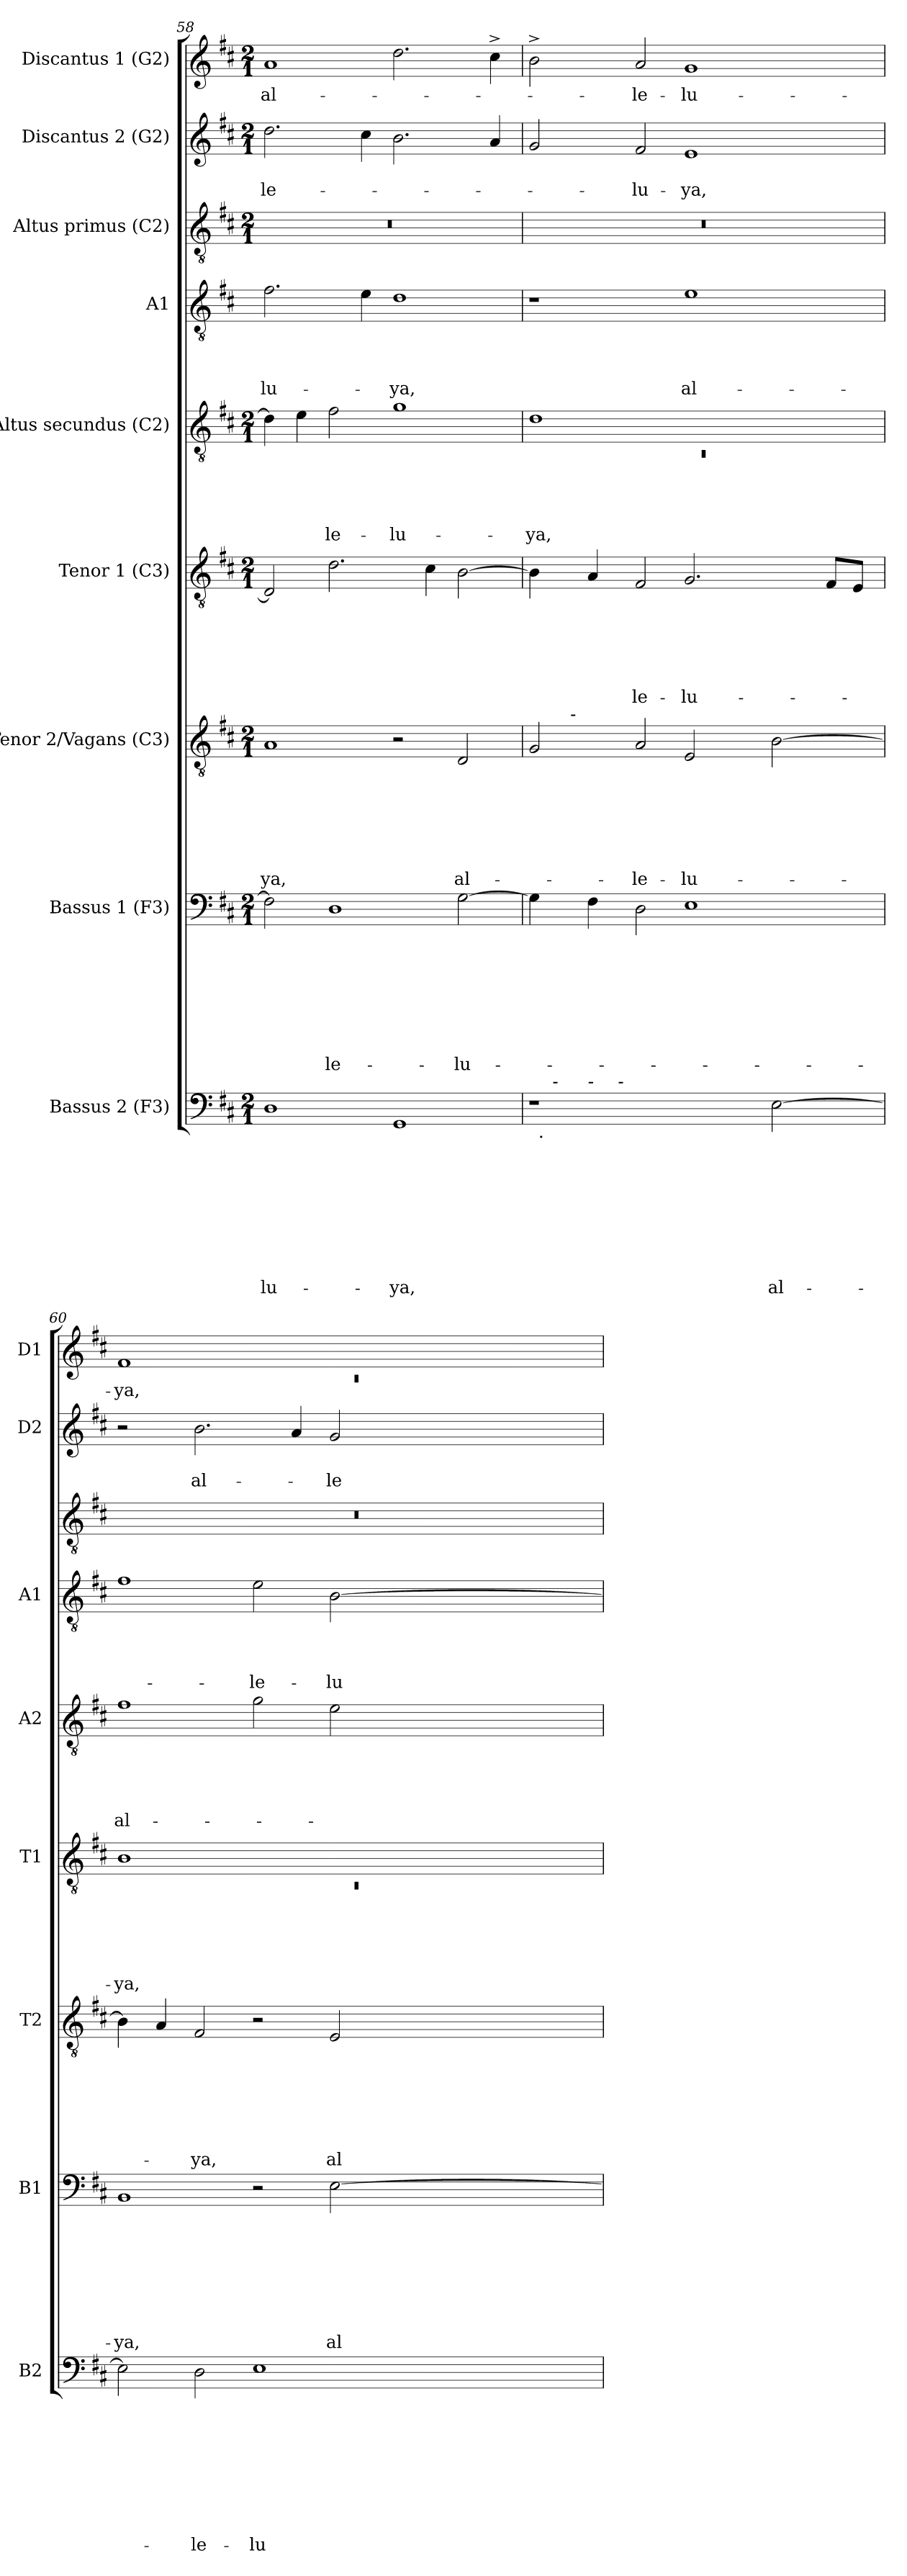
**kern	**text	**text	**text	**text	**text	**text	**text	**text	**text	**kern	**text	**text	**text	**text	**text	**text	**text	**text	**kern	**text	**text	**text	**text	**text	**text	**text	**kern	**text	**text	**text	**text	**text	**text	**kern	**text	**text	**text	**text	**text	**kern	**text	**text	**text	**text	**kern	**kern	**text	**text	**kern	**text
*part9	*part9	*part9	*part9	*part9	*part9	*part9	*part9	*part9	*part9	*part8	*part8	*part8	*part8	*part8	*part8	*part8	*part8	*part8	*part7	*part7	*part7	*part7	*part7	*part7	*part7	*part7	*part6	*part6	*part6	*part6	*part6	*part6	*part6	*part5	*part5	*part5	*part5	*part5	*part5	*part4	*part4	*part4	*part4	*part4	*part3	*part2	*part2	*part2	*part1	*part1
*staff9	*staff9	*staff9	*staff9	*staff9	*staff9	*staff9	*staff9	*staff9	*staff9	*staff8	*staff8	*staff8	*staff8	*staff8	*staff8	*staff8	*staff8	*staff8	*staff7	*staff7	*staff7	*staff7	*staff7	*staff7	*staff7	*staff7	*staff6	*staff6	*staff6	*staff6	*staff6	*staff6	*staff6	*staff5	*staff5	*staff5	*staff5	*staff5	*staff5	*staff4	*staff4	*staff4	*staff4	*staff4	*staff3	*staff2	*staff2	*staff2	*staff1	*staff1
*I"Bassus 2 (F3)	*	*	*	*	*	*	*	*	*	*I"Bassus 1 (F3)	*	*	*	*	*	*	*	*	*I"Tenor 2/Vagans (C3)	*	*	*	*	*	*	*	*I"Tenor 1 (C3)	*	*	*	*	*	*	*I"Altus secundus (C2)	*	*	*	*	*	*I"A1	*	*	*	*	*I"Altus primus (C2)	*I"Discantus 2 (G2)	*	*	*I"Discantus 1 (G2)	*
*I'B2	*	*	*	*	*	*	*	*	*	*I'B1	*	*	*	*	*	*	*	*	*I'T2	*	*	*	*	*	*	*	*I'T1	*	*	*	*	*	*	*I'A2	*	*	*	*	*	*I'A1	*	*	*	*	*	*I'D2	*	*	*I'D1	*
*clefF4	*	*	*	*	*	*	*	*	*	*clefF4	*	*	*	*	*	*	*	*	*clefGv2	*	*	*	*	*	*	*	*clefGv2	*	*	*	*	*	*	*clefGv2	*	*	*	*	*	*clefGv2	*	*	*	*	*clefGv2	*clefG2	*	*	*clefG2	*
*k[f#c#]	*	*	*	*	*	*	*	*	*	*k[f#c#]	*	*	*	*	*	*	*	*	*k[f#c#]	*	*	*	*	*	*	*	*k[f#c#]	*	*	*	*	*	*	*k[f#c#]	*	*	*	*	*	*k[f#c#]	*	*	*	*	*k[f#c#]	*k[f#c#]	*	*	*k[f#c#]	*
*D:	*	*	*	*	*	*	*	*	*	*D:	*	*	*	*	*	*	*	*	*D:	*	*	*	*	*	*	*	*D:	*	*	*	*	*	*	*D:	*	*	*	*	*	*D:	*	*	*	*	*D:	*D:	*	*	*D:	*
*M2/1	*	*	*	*	*	*	*	*	*	*M2/1	*	*	*	*	*	*	*	*	*M2/1	*	*	*	*	*	*	*	*M2/1	*	*	*	*	*	*	*M2/1	*	*	*	*	*	*	*	*	*	*	*M2/1	*M2/1	*	*	*M2/1	*
=58	=58	=58	=58	=58	=58	=58	=58	=58	=58	=58	=58	=58	=58	=58	=58	=58	=58	=58	=58	=58	=58	=58	=58	=58	=58	=58	=58	=58	=58	=58	=58	=58	=58	=58	=58	=58	=58	=58	=58	=58	=58	=58	=58	=58	=58	=58	=58	=58	=58	=58
!	!	!	!	!	!	!	!	!	!LO:LY:b	!	!	!	!	!	!	!	!	!	!	!	!	!	!	!	!	!LO:LY:b	!	!	!	!	!	!	!	!	!	!	!	!	!	!	!	!	!	!LO:LY:b	!	!	!	!LO:LY:b	!	!LO:LY:b
1D	.	.	.	.	.	.	.	.	-lu-	2F#\]	.	.	.	.	.	.	.	.	1A	.	.	.	.	.	.	-ya,	2D/]	.	.	.	.	.	.	4d\]	.	.	.	.	.	2.f#\	.	.	.	-lu-	0r	2.dd\	.	-le-	1a	al-
.	.	.	.	.	.	.	.	.	.	.	.	.	.	.	.	.	.	.	.	.	.	.	.	.	.	.	.	.	.	.	.	.	.	4e\	.	.	.	.	.	.	.	.	.	.	.	.	.	.	.	.
!	!	!	!	!	!	!	!	!	!	!	!	!	!	!	!	!	!	!LO:LY:b	!	!	!	!	!	!	!	!	!	!	!	!	!	!	!	!	!	!	!	!	!LO:LY:b	!	!	!	!	!	!	!	!	!	!	!
.	.	.	.	.	.	.	.	.	.	1D	.	.	.	.	.	.	.	-le-	.	.	.	.	.	.	.	.	2.d\	.	.	.	.	.	.	2f#\	.	.	.	.	-le-	.	.	.	.	.	.	.	.	.	.	.
.	.	.	.	.	.	.	.	.	.	.	.	.	.	.	.	.	.	.	.	.	.	.	.	.	.	.	.	.	.	.	.	.	.	.	.	.	.	.	.	4e\	.	.	.	.	.	4cc#\	.	.	.	.
!	!	!	!	!	!	!	!	!	!LO:LY:b	!	!	!	!	!	!	!	!	!	!	!	!	!	!	!	!	!	!	!	!	!	!	!	!	!	!	!	!	!	!LO:LY:b	!	!	!	!	!LO:LY:b	!	!	!	!	!	!
1GG	.	.	.	.	.	.	.	.	-ya,	.	.	.	.	.	.	.	.	.	2r	.	.	.	.	.	.	.	.	.	.	.	.	.	.	1g	.	.	.	.	-lu-	1d	.	.	.	-ya,	.	2.b\	.	.	2.dd\	.
.	.	.	.	.	.	.	.	.	.	.	.	.	.	.	.	.	.	.	.	.	.	.	.	.	.	.	4c#\	.	.	.	.	.	.	.	.	.	.	.	.	.	.	.	.	.	.	.	.	.	.	.
!	!	!	!	!	!	!	!	!	!	!	!	!	!	!	!	!	!	!LO:LY:b	!	!	!	!	!	!	!	!LO:LY:b	!	!	!	!	!	!	!	!	!	!	!	!	!	!	!	!	!	!	!	!	!	!	!	!
.	.	.	.	.	.	.	.	.	.	[>2G\	.	.	.	.	.	.	.	-lu-	2D/	.	.	.	.	.	.	al-	[>2B\	.	.	.	.	.	.	.	.	.	.	.	.	.	.	.	.	.	.	.	.	.	.	.
.	.	.	.	.	.	.	.	.	.	.	.	.	.	.	.	.	.	.	.	.	.	.	.	.	.	.	.	.	.	.	.	.	.	.	.	.	.	.	.	.	.	.	.	.	.	4a/	.	.	4cc#^>\	.
!!LO:PB:g=z
=59	=59	=59	=59	=59	=59	=59	=59	=59	=59	=59	=59	=59	=59	=59	=59	=59	=59	=59	=59	=59	=59	=59	=59	=59	=59	=59	=59	=59	=59	=59	=59	=59	=59	=59	=59	=59	=59	=59	=59	=59	=59	=59	=59	=59	=59	=59	=59	=59	=59	=59
*	*	*	*	*	*	*	*	*	*	*	*	*	*	*	*	*	*	*	*	*	*	*	*	*	*	*	*	*	*	*	*	*	*	*^	*	*	*	*	*	*	*	*	*	*	*	*	*	*	*	*
!	!	!	!	!	!	!	!	!	!	!	!	!	!	!	!	!	!	!	!	!	!	!	!	!	!	!	!	!	!	!	!	!	!	!	!LO:N:vis=1	!	!	!	!	!LO:LY:b	!	!	!	!	!	!	!	!	!	!	!
*^	*	*	*	*	*	*	*	*	*	*	*	*	*	*	*	*	*	*	*^	*	*	*	*	*	*	*	*	*	*	*	*	*	*	*	*	*	*	*	*	*	*	*	*	*	*	*	*	*	*	*	*
*	*^	*	*	*	*	*	*	*	*	*	*	*	*	*	*	*	*	*	*	*	*	*	*	*	*	*	*	*	*	*	*	*	*	*	*	*	*	*	*	*	*	*	*	*	*	*	*	*	*	*	*	*	*
*	*	*^	*	*	*	*	*	*	*	*	*	*	*	*	*	*	*	*	*	*	*	*	*	*	*	*	*	*	*	*	*	*	*	*	*	*	*	*	*	*	*	*	*	*	*	*	*	*	*	*	*	*	*	*
*	*	*	*^	*	*	*	*	*	*	*	*	*	*	*	*	*	*	*	*	*	*	*	*	*	*	*	*	*	*	*	*	*	*	*	*	*	*	*	*	*	*	*	*	*	*	*	*	*	*	*	*	*	*	*	*
1r	32ryy	16.ryy	4ryy	4ryy	.	.	.	.	.	.	.	.	.	4G\]	.	.	.	.	.	.	.	.	2G/	8ryy	.	.	.	.	.	.	.	4B\]	.	.	.	.	.	.	1d	0rC	.	.	.	.	-ya,	1r	.	.	.	.	0r	2g/	.	.	2b^>\	.
!	!LO:TX:b:t=.	!	!	!	!	!	!	!	!	!	!	!	!	!	!	!	!	!	!	!	!	!	!	!	!	!	!	!	!	!	!	!	!	!	!	!	!	!	!	!	!	!	!	!	!	!	!	!	!	!	!	!	!	!	!	!
.	1ryy	.	.	.	.	.	.	.	.	.	.	.	.	.	.	.	.	.	.	.	.	.	.	.	.	.	.	.	.	.	.	.	.	.	.	.	.	.	.	.	.	.	.	.	.	.	.	.	.	.	.	.	.	.	.	.
!	!	!LO:TX:a:t=-	!	!	!	!	!	!	!	!	!	!	!	!	!	!	!	!	!	!	!	!	!	!	!	!	!	!	!	!	!	!	!	!	!	!	!	!	!	!	!	!	!	!	!	!	!	!	!	!	!	!	!	!	!	!
.	.	1ryy	.	.	.	.	.	.	.	.	.	.	.	.	.	.	.	.	.	.	.	.	.	.	.	.	.	.	.	.	.	.	.	.	.	.	.	.	.	.	.	.	.	.	.	.	.	.	.	.	.	.	.	.	.	.
.	.	.	.	.	.	.	.	.	.	.	.	.	.	.	.	.	.	.	.	.	.	.	.	32ryy	.	.	.	.	.	.	.	.	.	.	.	.	.	.	.	.	.	.	.	.	.	.	.	.	.	.	.	.	.	.	.	.
!	!	!	!	!	!	!	!	!	!	!	!	!	!	!	!	!	!	!	!	!	!	!	!	!LO:TX:a:t=-	!	!	!	!	!	!	!	!	!	!	!	!	!	!	!	!	!	!	!	!	!	!	!	!	!	!	!	!	!	!	!	!
.	.	.	.	.	.	.	.	.	.	.	.	.	.	.	.	.	.	.	.	.	.	.	.	1ryy	.	.	.	.	.	.	.	.	.	.	.	.	.	.	.	.	.	.	.	.	.	.	.	.	.	.	.	.	.	.	.	.
!	!	!	!LO:TX:a:t=-	!	!	!	!	!	!	!	!	!	!	!	!	!	!	!	!	!	!	!	!	!	!	!	!	!	!	!	!	!	!	!	!	!	!	!	!	!	!	!	!	!	!	!	!	!	!	!	!	!	!	!	!	!
.	.	.	1..ryy	8ryy	.	.	.	.	.	.	.	.	.	4F#\	.	.	.	.	.	.	.	.	.	.	.	.	.	.	.	.	.	4A/	.	.	.	.	.	.	.	.	.	.	.	.	.	.	.	.	.	.	.	.	.	.	.	.
.	.	.	.	32ryy	.	.	.	.	.	.	.	.	.	.	.	.	.	.	.	.	.	.	.	.	.	.	.	.	.	.	.	.	.	.	.	.	.	.	.	.	.	.	.	.	.	.	.	.	.	.	.	.	.	.	.	.
!	!	!	!	!LO:TX:a:t=-	!	!	!	!	!	!	!	!	!	!	!	!	!	!	!	!	!	!	!	!	!	!	!	!	!	!	!	!	!	!	!	!	!	!	!	!	!	!	!	!	!	!	!	!	!	!	!	!	!	!	!	!
.	.	.	.	1ryy	.	.	.	.	.	.	.	.	.	.	.	.	.	.	.	.	.	.	.	.	.	.	.	.	.	.	.	.	.	.	.	.	.	.	.	.	.	.	.	.	.	.	.	.	.	.	.	.	.	.	.	.
!	!	!	!	!	!	!	!	!	!	!	!	!	!	!	!	!	!	!	!	!	!	!	!	!	!	!	!	!	!	!	!LO:LY:b	!	!	!	!	!	!	!LO:LY:b	!	!	!	!	!	!	!	!	!	!	!	!	!	!	!	!LO:LY:b	!	!LO:LY:b
.	.	.	.	.	.	.	.	.	.	.	.	.	.	2D\	.	.	.	.	.	.	.	.	2A/	.	.	.	.	.	.	.	-le-	2F#/	.	.	.	.	.	-le-	.	.	.	.	.	.	.	.	.	.	.	.	.	2f#/	.	-lu-	2a/	-le-
!	!	!	!	!	!	!	!	!	!	!	!	!	!	!	!	!	!	!	!	!	!	!	!	!	!	!	!	!	!	!	!LO:LY:b	!	!	!	!	!	!	!LO:LY:b	!	!	!	!	!	!	!	!	!	!	!	!LO:LY:b	!	!	!	!LO:LY:b	!	!LO:LY:b
2ryy	.	.	.	.	.	.	.	.	.	.	.	.	.	1E	.	.	.	.	.	.	.	.	2E/	.	.	.	.	.	.	.	-lu-	2.G/	.	.	.	.	.	-lu-	1ryy	.	.	.	.	.	.	1e	.	.	.	al-	.	1e	.	-ya,	1g	-lu-
.	2ryy	.	.	.	.	.	.	.	.	.	.	.	.	.	.	.	.	.	.	.	.	.	.	.	.	.	.	.	.	.	.	.	.	.	.	.	.	.	.	.	.	.	.	.	.	.	.	.	.	.	.	.	.	.	.	.
.	.	2ryy	.	.	.	.	.	.	.	.	.	.	.	.	.	.	.	.	.	.	.	.	.	.	.	.	.	.	.	.	.	.	.	.	.	.	.	.	.	.	.	.	.	.	.	.	.	.	.	.	.	.	.	.	.	.
.	.	.	.	.	.	.	.	.	.	.	.	.	.	.	.	.	.	.	.	.	.	.	.	2ryy	.	.	.	.	.	.	.	.	.	.	.	.	.	.	.	.	.	.	.	.	.	.	.	.	.	.	.	.	.	.	.	.
.	.	.	.	2ryy	.	.	.	.	.	.	.	.	.	.	.	.	.	.	.	.	.	.	.	.	.	.	.	.	.	.	.	.	.	.	.	.	.	.	.	.	.	.	.	.	.	.	.	.	.	.	.	.	.	.	.	.
!	!	!	!	!	!	!	!	!	!	!	!	!	!LO:LY:b	!	!	!	!	!	!	!	!	!	!	!	!	!	!	!	!	!	!	!	!	!	!	!	!	!	!	!	!	!	!	!	!	!	!	!	!	!	!	!	!	!	!	!
[>2E\	.	.	.	.	.	.	.	.	.	.	.	.	al-	.	.	.	.	.	.	.	.	.	[>2B\	.	.	.	.	.	.	.	.	.	.	.	.	.	.	.	.	.	.	.	.	.	.	.	.	.	.	.	.	.	.	.	.	.
.	4...ryy	.	.	.	.	.	.	.	.	.	.	.	.	.	.	.	.	.	.	.	.	.	.	.	.	.	.	.	.	.	.	.	.	.	.	.	.	.	.	.	.	.	.	.	.	.	.	.	.	.	.	.	.	.	.	.
.	.	4ryy	.	.	.	.	.	.	.	.	.	.	.	.	.	.	.	.	.	.	.	.	.	.	.	.	.	.	.	.	.	.	.	.	.	.	.	.	.	.	.	.	.	.	.	.	.	.	.	.	.	.	.	.	.	.
.	.	.	.	.	.	.	.	.	.	.	.	.	.	.	.	.	.	.	.	.	.	.	.	4ryy	.	.	.	.	.	.	.	.	.	.	.	.	.	.	.	.	.	.	.	.	.	.	.	.	.	.	.	.	.	.	.	.
.	.	.	.	.	.	.	.	.	.	.	.	.	.	.	.	.	.	.	.	.	.	.	.	.	.	.	.	.	.	.	.	8F#/L	.	.	.	.	.	.	.	.	.	.	.	.	.	.	.	.	.	.	.	.	.	.	.	.
.	.	8ryy	.	.	.	.	.	.	.	.	.	.	.	.	.	.	.	.	.	.	.	.	.	.	.	.	.	.	.	.	.	.	.	.	.	.	.	.	.	.	.	.	.	.	.	.	.	.	.	.	.	.	.	.	.	.
.	.	.	.	.	.	.	.	.	.	.	.	.	.	.	.	.	.	.	.	.	.	.	.	.	.	.	.	.	.	.	.	8E/J	.	.	.	.	.	.	.	.	.	.	.	.	.	.	.	.	.	.	.	.	.	.	.	.
.	.	.	.	16.ryy	.	.	.	.	.	.	.	.	.	.	.	.	.	.	.	.	.	.	.	16.ryy	.	.	.	.	.	.	.	.	.	.	.	.	.	.	.	.	.	.	.	.	.	.	.	.	.	.	.	.	.	.	.	.
.	.	32ryy	.	.	.	.	.	.	.	.	.	.	.	.	.	.	.	.	.	.	.	.	.	.	.	.	.	.	.	.	.	.	.	.	.	.	.	.	.	.	.	.	.	.	.	.	.	.	.	.	.	.	.	.	.	.
=60	=60	=60	=60	=60	=60	=60	=60	=60	=60	=60	=60	=60	=60	=60	=60	=60	=60	=60	=60	=60	=60	=60	=60	=60	=60	=60	=60	=60	=60	=60	=60	=60	=60	=60	=60	=60	=60	=60	=60	=60	=60	=60	=60	=60	=60	=60	=60	=60	=60	=60	=60	=60	=60	=60	=60	=60
*	*	*	*	*	*	*	*	*	*	*	*	*	*	*	*	*	*	*	*	*	*	*	*	*	*	*	*	*	*	*	*	*^	*	*	*	*	*	*	*	*	*	*	*	*	*	*	*	*	*	*	*	*	*	*	*^	*
!	!	!	!	!	!	!	!	!	!	!	!	!	!	!	!	!	!	!	!	!	!	!LO:LY:b	!	!	!	!	!	!	!	!	!	!	!LO:N:vis=1	!	!	!	!	!	!LO:LY:b	!	!	!	!	!	!	!LO:LY:b	!	!	!	!	!	!	!	!	!	!	!LO:N:vis=1	!LO:LY:b
*v	*v	*v	*v	*v	*	*	*	*	*	*	*	*	*	*	*	*	*	*	*	*	*	*	*v	*v	*	*	*	*	*	*	*	*	*	*	*	*	*	*	*	*v	*v	*	*	*	*	*	*	*	*	*	*	*	*	*	*	*	*	*
2E\]	.	.	.	.	.	.	.	.	.	1BB	.	.	.	.	.	.	.	-ya,	4B\]	.	.	.	.	.	.	.	1B	0rC	.	.	.	.	.	-ya,	1f#	.	.	.	.	al-	1f#	.	.	.	.	0r	2r	.	.	1f#	0rc	-ya,
.	.	.	.	.	.	.	.	.	.	.	.	.	.	.	.	.	.	.	4A/	.	.	.	.	.	.	.	.	.	.	.	.	.	.	.	.	.	.	.	.	.	.	.	.	.	.	.	.	.	.	.	.	.
!	!	!	!	!	!	!	!	!	!LO:LY:b	!	!	!	!	!	!	!	!	!	!	!	!	!	!	!	!	!LO:LY:b	!	!	!	!	!	!	!	!	!	!	!	!	!	!	!	!	!	!	!	!	!	!	!LO:LY:b	!	!	!
2D\	.	.	.	.	.	.	.	.	-le-	.	.	.	.	.	.	.	.	.	2F#/	.	.	.	.	.	.	-ya,	.	.	.	.	.	.	.	.	.	.	.	.	.	.	.	.	.	.	.	.	2.b\	.	al-	.	.	.
!	!	!	!	!	!	!	!	!	!LO:LY:b	!	!	!	!	!	!	!	!	!	!	!	!	!	!	!	!	!	!	!	!	!	!	!	!	!	!	!	!	!	!	!	!	!	!	!	!LO:LY:b	!	!	!	!	!	!	!
1E	.	.	.	.	.	.	.	.	-lu-	2r	.	.	.	.	.	.	.	.	2r	.	.	.	.	.	.	.	1ryy	.	.	.	.	.	.	.	2g\	.	.	.	.	.	2e\	.	.	.	-le-	.	.	.	.	1ryy	.	.
.	.	.	.	.	.	.	.	.	.	.	.	.	.	.	.	.	.	.	.	.	.	.	.	.	.	.	.	.	.	.	.	.	.	.	.	.	.	.	.	.	.	.	.	.	.	.	4a/	.	.	.	.	.
!	!	!	!	!	!	!	!	!	!	!	!	!	!	!	!	!	!	!LO:LY:b	!	!	!	!	!	!	!	!LO:LY:b	!	!	!	!	!	!	!	!	!	!	!	!	!	!	!	!	!	!	!LO:LY:b	!	!	!	!LO:LY:b	!	!	!
.	.	.	.	.	.	.	.	.	.	[>2E\	.	.	.	.	.	.	.	al-	2E/	.	.	.	.	.	.	al-	.	.	.	.	.	.	.	.	2e\	.	.	.	.	.	[>2B\	.	.	.	-lu-	.	2g/	.	-le-	.	.	.
*	*	*	*	*	*	*	*	*	*	*	*	*	*	*	*	*	*	*	*	*	*	*	*	*	*	*	*v	*v	*	*	*	*	*	*	*	*	*	*	*	*	*	*	*	*	*	*	*	*	*	*v	*v	*
=	=	=	=	=	=	=	=	=	=	=	=	=	=	=	=	=	=	=	=	=	=	=	=	=	=	=	=	=	=	=	=	=	=	=	=	=	=	=	=	=	=	=	=	=	=	=	=	=	=	=
*-	*-	*-	*-	*-	*-	*-	*-	*-	*-	*-	*-	*-	*-	*-	*-	*-	*-	*-	*-	*-	*-	*-	*-	*-	*-	*-	*-	*-	*-	*-	*-	*-	*-	*-	*-	*-	*-	*-	*-	*-	*-	*-	*-	*-	*-	*-	*-	*-	*-	*-
